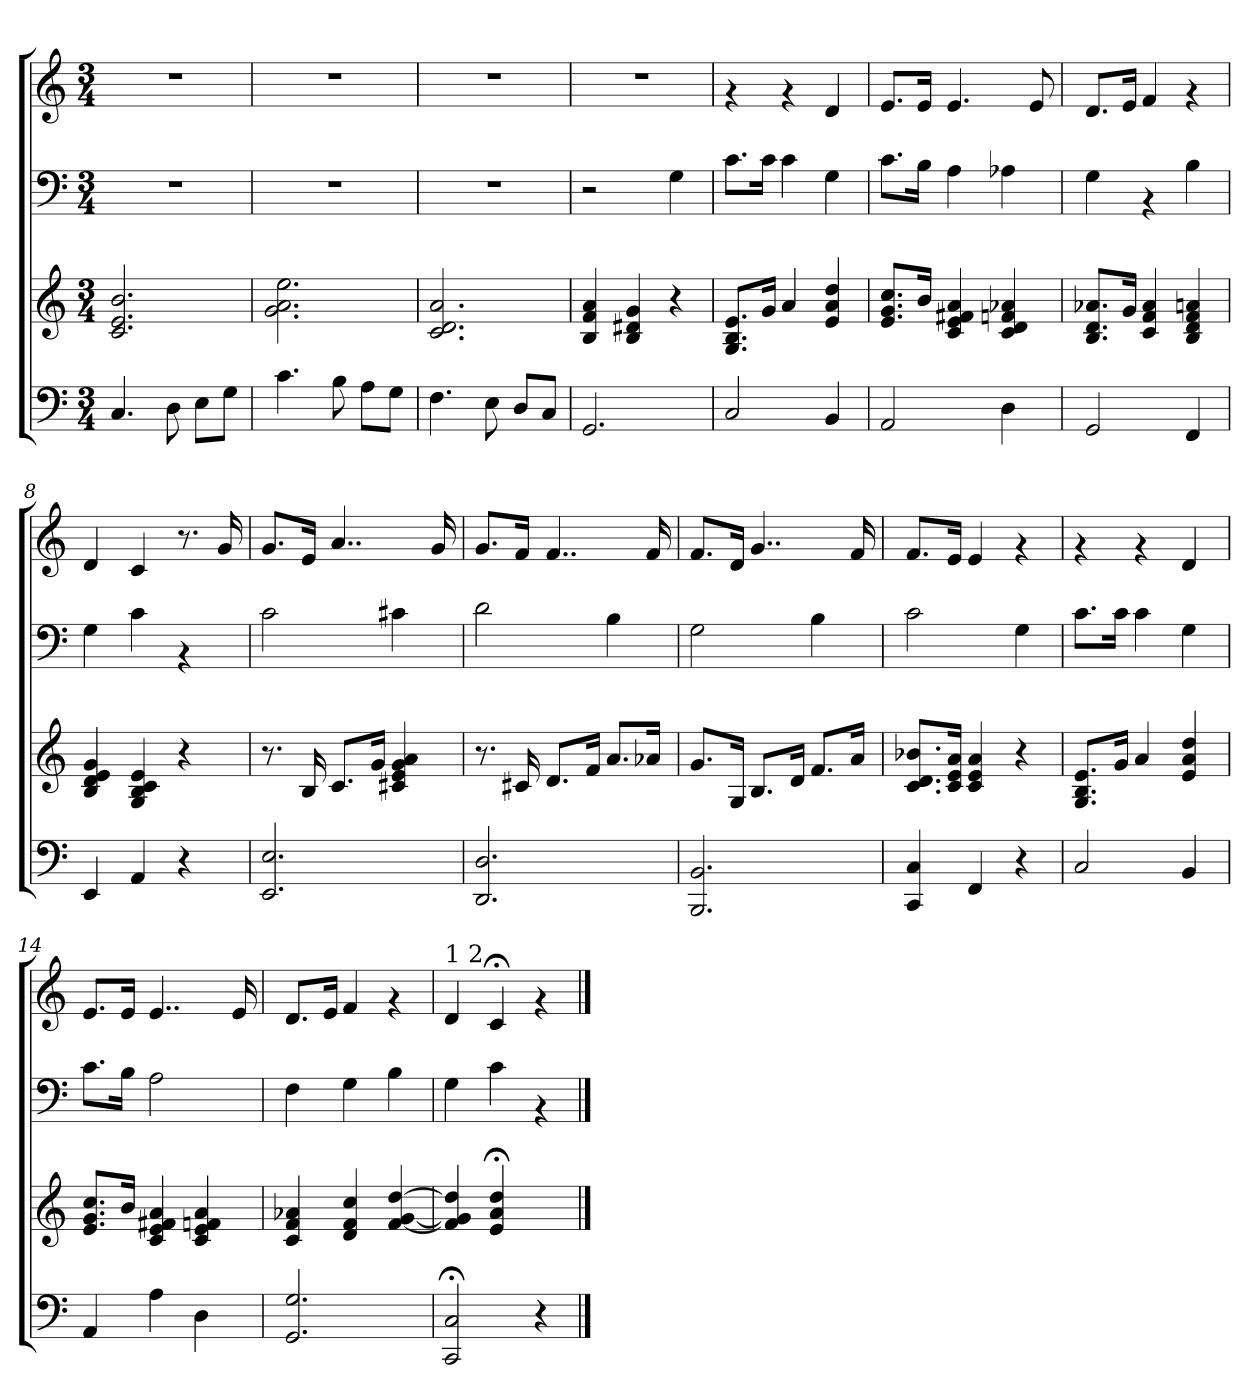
**kern	**kern	**kern	**kern
*part3	*part2	*part1	*part1
*staff4	*staff3	*staff2	*staff1
*clefF4	*clefG2	*clefF4	*clefG2
*k[]	*k[]	*k[]	*k[]
*C:	*C:	*C:	*C:
*M3/4	*M3/4	*M3/4	*M3/4
=1	=1	=1	=1
4.C/	2.c/ 2.e/ 2.b/	2.r	2.r
8D\	.	.	.
8E\L	.	.	.
8G\J	.	.	.
=2	=2	=2	=2
4.c\	2.g\ 2.a\ 2.ee\	2.r	2.r
8B\	.	.	.
8A\L	.	.	.
8G\J	.	.	.
=3	=3	=3	=3
4.F\	2.c/ 2.d/ 2.a/	2.r	2.r
8E\	.	.	.
8D/L	.	.	.
8C/J	.	.	.
=4	=4	=4	=4
2.GG/	4B/ 4f/ 4a/	2r	2.r
.	4B/ 4d#X/ 4g/	.	.
.	4r	4G\	.
!!LO:LB:g=z
=5	=5	=5	=5
2C/	8.G/ 8.B/ 8.e/L	8.c\L	4rf
.	16g/Jk	16c\Jk	.
.	4a/	4c\	4rf
4BB/	4e/ 4a/ 4dd/	4G\	4d/
=6	=6	=6	=6
2AA/	8.e/ 8.g/ 8.cc/L	8.c\L	8.e/L
.	16b/Jk	16B\Jk	16e/Jk
.	4c/ 4e/ 4f#X/ 4a/	4A\	4.e/
4D\	4c/ 4d/ 4fn/ 4a-X/	4A-X\	.
.	.	.	8e/
=7	=7	=7	=7
2GG/	8.B/ 8.d/ 8.a-X/L	4G\	8.d/L
.	16g/Jk	.	16e/Jk
.	4c/ 4f/ 4a-/	4rAA	4f/
4FF/	4B/ 4d/ 4f/ 4an/	4B\	4rf
!!LO:PB:g=z
=8	=8	=8	=8
4EE/	4B/ 4d/ 4e/ 4g/	4G\	4d/
4AA/	4G/ 4B/ 4c/ 4e/	4c\	4c/
4r	4r	4rAA	8.r
.	.	.	16g/
=9	=9	=9	=9
2.EE/ 2.E/	8.r	2c\	8.g/L
.	16B/	.	16e/Jk
.	8.c/L	.	4..a/
.	16g/Jk	.	.
.	4c#X/ 4e/ 4g/ 4a/	4c#X\	.
.	.	.	16g/
=10	=10	=10	=10
2.DD/ 2.D/	8.r	2d\	8.g/L
.	16c#X/	.	16f/Jk
.	8.d/L	.	4..f/
.	16f/Jk	.	.
.	8.a/L	4B\	.
.	16a-X/Jk	.	16f/
=11	=11	=11	=11
2.BBB/ 2.BB/	8.g/L	2G\	8.f/L
.	16G/Jk	.	16d/Jk
.	8.B/L	.	4..g/
.	16d/Jk	.	.
.	8.f/L	4B\	.
.	16a/Jk	.	16f/
!!LO:LB:g=z
=12	=12	=12	=12
4CC/ 4C/	8.c/ 8.d/ 8.b-X/L	2c\	8.f/L
.	16c/ 16e/ 16a/Jk	.	16e/Jk
4FF/	4c/ 4e/ 4a/	.	4e/
4r	4r	4G\	4rf
=13	=13	=13	=13
2C/	8.G/ 8.B/ 8.e/L	8.c\L	4rf
.	16g/Jk	16c\Jk	.
.	4a/	4c\	4rf
4BB/	4e/ 4a/ 4dd/	4G\	4d/
=14	=14	=14	=14
4AA/	8.e/ 8.g/ 8.cc/L	8.c\L	8.e/L
.	16b/Jk	16B\Jk	16e/Jk
4A\	4c/ 4e/ 4f#X/ 4a/	2A\	4..e/
4D\	4c/ 4e/ 4fn/ 4a/	.	.
.	.	.	16e/
=15	=15	=15	=15
2.GG/ 2.G/	4c/ 4f/ 4a-X/	4F\	8.d/L
.	.	.	16e/Jk
.	4d/ 4f/ 4cc/	4G\	4f/
.	[4f/ [4g/ [4dd/	4B\	4rf
=16	=16	=16	=16
!	!	!	!LO:TX:a:t=1 2
2CC/;< 2C/;<	4f/] 4g/] 4dd/]	4G\	4d/
.	4e/;< 4a/;< 4dd/;<	4c\	4c;</
4r	4ryy	4rAA	4rf
==	==	==	==
*-	*-	*-	*-
